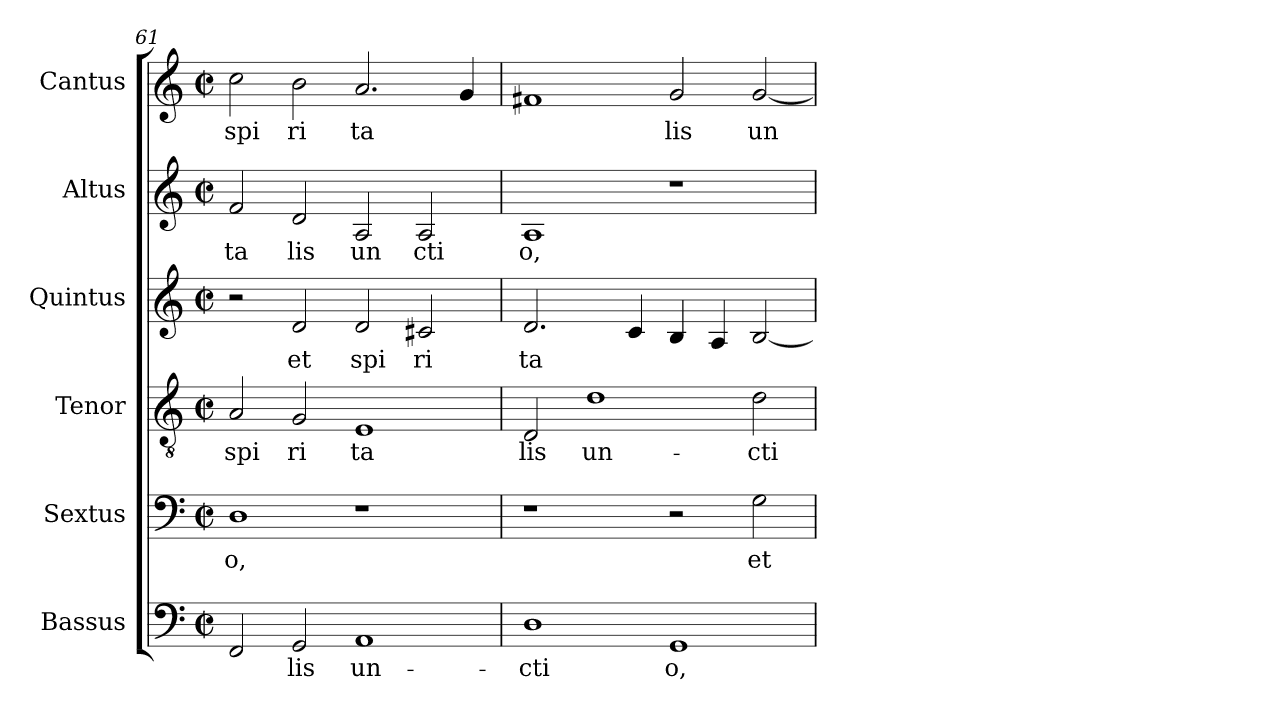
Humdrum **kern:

**kern	**text	**kern	**text	**kern	**text	**kern	**text	**kern	**text	**kern	**text
*part6	*part6	*part5	*part5	*part4	*part4	*part3	*part3	*part2	*part2	*part1	*part1
*staff6	*staff6	*staff5	*staff5	*staff4	*staff4	*staff3	*staff3	*staff2	*staff2	*staff1	*staff1
*I"Bassus	*	*I"Sextus	*	*I"Tenor	*	*I"Quintus	*	*I"Altus	*	*I"Cantus	*
*I'Bassus	*	*I'Sextus	*	*I'Tenor	*	*I'Quintus	*	*I'Altus	*	*I'Cantus	*
*clefF4	*	*clefF4	*	*clefGv2	*	*clefG2	*	*clefG2	*	*clefG2	*
*k[]	*	*k[]	*	*k[]	*	*k[]	*	*k[]	*	*k[]	*
*C:	*	*C:	*	*C:	*	*C:	*	*C:	*	*C:	*
*M2/2	*	*M2/2	*	*M2/2	*	*M2/2	*	*M2/2	*	*M2/2	*
*met(c|)	*	*met(c|)	*	*met(c|)	*	*met(c|)	*	*met(c|)	*	*met(c|)	*
=61	=61	=61	=61	=61	=61	=61	=61	=61	=61	=61	=61
!	!LO:LY:b:cj	!	!LO:LY:b:cj	!	!LO:LY:b:cj	!	!	!	!LO:LY:b:cj	!	!LO:LY:b:cj
2FF/	--	1D	o,	2A/	spi	2r	.	2f/	ta	2cc\	spi
!	!LO:LY:b:cj	!	!	!	!LO:LY:b:cj	!	!LO:LY:b:cj	!	!LO:LY:b:cj	!	!LO:LY:b:cj
2GG/	-lis	.	.	2G/	ri	2d/	et	2d/	lis	2b\	ri
!	!LO:LY:b:cj	!	!	!	!LO:LY:b:cj	!	!LO:LY:b:cj	!	!LO:LY:b:cj	!	!LO:LY:b:cj
1AA	un-	1r	.	1E	ta	2d/	spi	2A/	un	2.a/	ta
!	!	!	!	!	!	!	!LO:LY:b:cj	!	!LO:LY:b:cj	!	!
.	.	.	.	.	.	2c#/	ri	2A/	cti	.	.
!	!	!	!	!	!	!	!	!	!	!	!LO:LY:b:cj
.	.	.	.	.	.	.	.	.	.	4g/	.
!!LO:LB:g=z
=62	=62	=62	=62	=62	=62	=62	=62	=62	=62	=62	=62
!	!LO:LY:b:cj	!	!	!	!LO:LY:b:cj	!	!LO:LY:b:cj	!	!LO:LY:b:cj	!	!LO:LY:b:cj
1D	-cti	1r	.	2D/	lis	2.d/	ta	1A	o,	1f#X	.
!	!	!	!	!	!LO:LY:b:cj	!	!	!	!	!	!
.	.	.	.	1d	un-	.	.	.	.	.	.
!	!	!	!	!	!	!	!LO:LY:b:cj	!	!	!	!
.	.	.	.	.	.	4c/	.	.	.	.	.
!	!LO:LY:b:cj	!	!	!	!	!	!LO:LY:b:cj	!	!	!	!LO:LY:b:cj
1GG	o,	2r	.	.	.	4B/	.	1r	.	2g/	lis
!	!	!	!	!	!	!	!LO:LY:b:cj	!	!	!	!
.	.	.	.	.	.	4A/	.	.	.	.	.
!	!	!	!LO:LY:b:cj	!	!LO:LY:b:cj	!	!LO:LY:b:cj	!	!	!	!LO:LY:b:cj
.	.	2G\	et	2d\	-cti-	[<2B/	.	.	.	[<2g/	un
=	=	=	=	=	=	=	=	=	=	=	=
*-	*-	*-	*-	*-	*-	*-	*-	*-	*-	*-	*-
